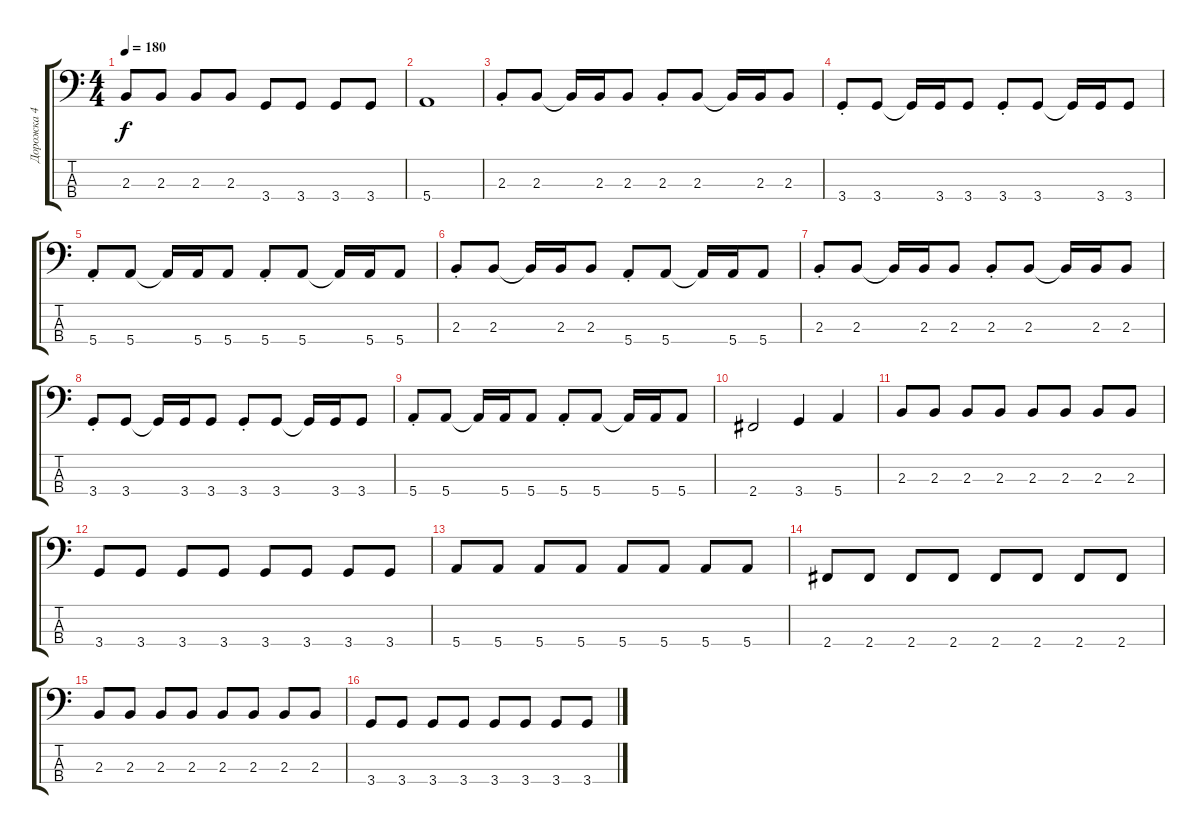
\track ("Дорожка 4" "Дорожка 4") {instrument electricbassfinger}
\staff {score tabs}
\tuning (G2 D2 A1 E1) {hide}
\ts (4 4)
\tempo 180
\clef f4
\ks c
2.3.8{dy f} 2.3.8 2.3.8 2.3.8 3.4.8 3.4.8 3.4.8 3.4.8 |
5.4.1 |
2.3{st}.8 2.3.8 2.3{t}.16 2.3.16 2.3.8 2.3{st}.8 2.3.8 2.3{t}.16 2.3.16 2.3.8 |
3.4{st}.8 3.4.8 3.4{t}.16 3.4.16 3.4.8 3.4{st}.8 3.4.8 3.4{t}.16 3.4.16 3.4.8 |
5.4{st}.8 5.4.8 5.4{t}.16 5.4.16 5.4.8 5.4{st}.8 5.4.8 5.4{t}.16 5.4.16 5.4.8 |
2.3{st}.8 2.3.8 2.3{t}.16 2.3.16 2.3.8 5.4{st}.8 5.4.8 5.4{t}.16 5.4.16 5.4.8 |
2.3{st}.8 2.3.8 2.3{t}.16 2.3.16 2.3.8 2.3{st}.8 2.3.8 2.3{t}.16 2.3.16 2.3.8 |
3.4{st}.8 3.4.8 3.4{t}.16 3.4.16 3.4.8 3.4{st}.8 3.4.8 3.4{t}.16 3.4.16 3.4.8 |
5.4{st}.8 5.4.8 5.4{t}.16 5.4.16 5.4.8 5.4{st}.8 5.4.8 5.4{t}.16 5.4.16 5.4.8 |
2.4.2 3.4.4 5.4.4 |
2.3.8 2.3.8 2.3.8 2.3.8 2.3.8 2.3.8 2.3.8 2.3.8 |
3.4.8 3.4.8 3.4.8 3.4.8 3.4.8 3.4.8 3.4.8 3.4.8 |
5.4.8 5.4.8 5.4.8 5.4.8 5.4.8 5.4.8 5.4.8 5.4.8 |
2.4.8 2.4.8 2.4.8 2.4.8 2.4.8 2.4.8 2.4.8 2.4.8 |
2.3.8 2.3.8 2.3.8 2.3.8 2.3.8 2.3.8 2.3.8 2.3.8 |
3.4.8 3.4.8 3.4.8 3.4.8 3.4.8 3.4.8 3.4.8 3.4.8
